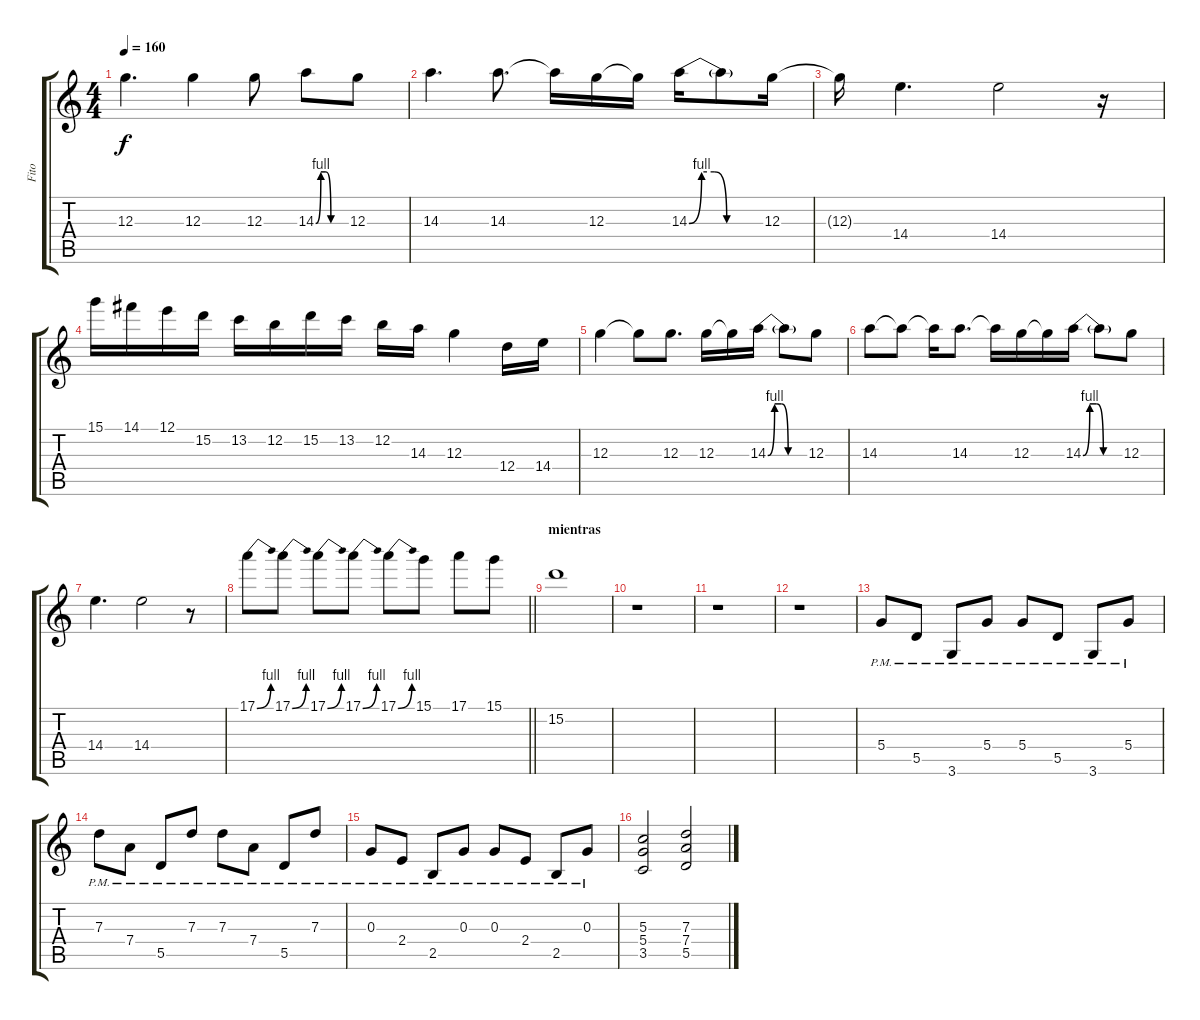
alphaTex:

\track ("Fito" "Fito") {instrument overdrivenguitar}
\staff {score tabs}
\tuning (E4 B3 G3 D3 A2 E2) {hide}
\ts (4 4)
\tempo 160
\clef g2
\ks c
12.3.4{d dy f} 12.3.4 12.3.8 14.3{be (custom 0 0 10 4 20 4 30 0 60 0)}.8 12.3.8 |
14.3.4{d} 14.3.8{d} 14.3{t}.16 12.3.16 12.3{t}.16 14.3{be (custom 0 0 10 4 20 4 30 0 60 0)}.16 14.3{t}.8 12.3.16 |
12.3{t}.16 14.4.4{d} 14.4.2 r.16 |
15.1.16 14.1.16 12.1.16 15.2.16 13.2.16 12.2.16 15.2.16 13.2.16 12.2.16 14.3.16 12.3.4 12.4.16 14.4.16 |
12.3.4 12.3{t}.8 12.3.8{d} 12.3.16 12.3{t}.16 14.3{be (custom 0 0 10 4 20 4 30 0 60 0)}.16 14.3{t}.8 12.3.8 |
14.3.8 14.3{t}.8 14.3{t}.16 14.3.8{d} 14.3{t}.16 12.3.16 12.3{t}.16 14.3{be (custom 0 0 10 4 20 4 30 0 60 0)}.16 14.3{t}.8 12.3.8 |
14.4.4{d} 14.4.2 r.8 |
\barLineRight lightlight
17.1{be (bend 0 0 60 4)}.8 17.1{be (bend 0 0 60 4)}.8 17.1{be (bend 0 0 60 4)}.8 17.1{be (bend 0 0 60 4)}.8 17.1{be (bend 0 0 60 4)}.8 15.1.8 17.1.8 15.1.8 |
\section ("" "mientras")
15.2.1{volume 3} |
r.1 |
r.1 |
r.1 |
5.4{pm}.8{volume 11} 5.5{pm}.8 3.6{pm}.8 5.4{pm}.8 5.4{pm}.8 5.5{pm}.8 3.6{pm}.8 5.4{pm}.8 |
7.3{pm}.8 7.4{pm}.8 5.5{pm}.8 7.3{pm}.8 7.3{pm}.8 7.4{pm}.8 5.5{pm}.8 7.3{pm}.8 |
0.3{pm}.8 2.4{pm}.8 2.5{pm}.8 0.3{pm}.8 0.3{pm}.8 2.4{pm}.8 2.5{pm}.8 0.3{pm}.8 |
(5.3 5.4 3.5).2 (7.3 7.4 5.5).2
